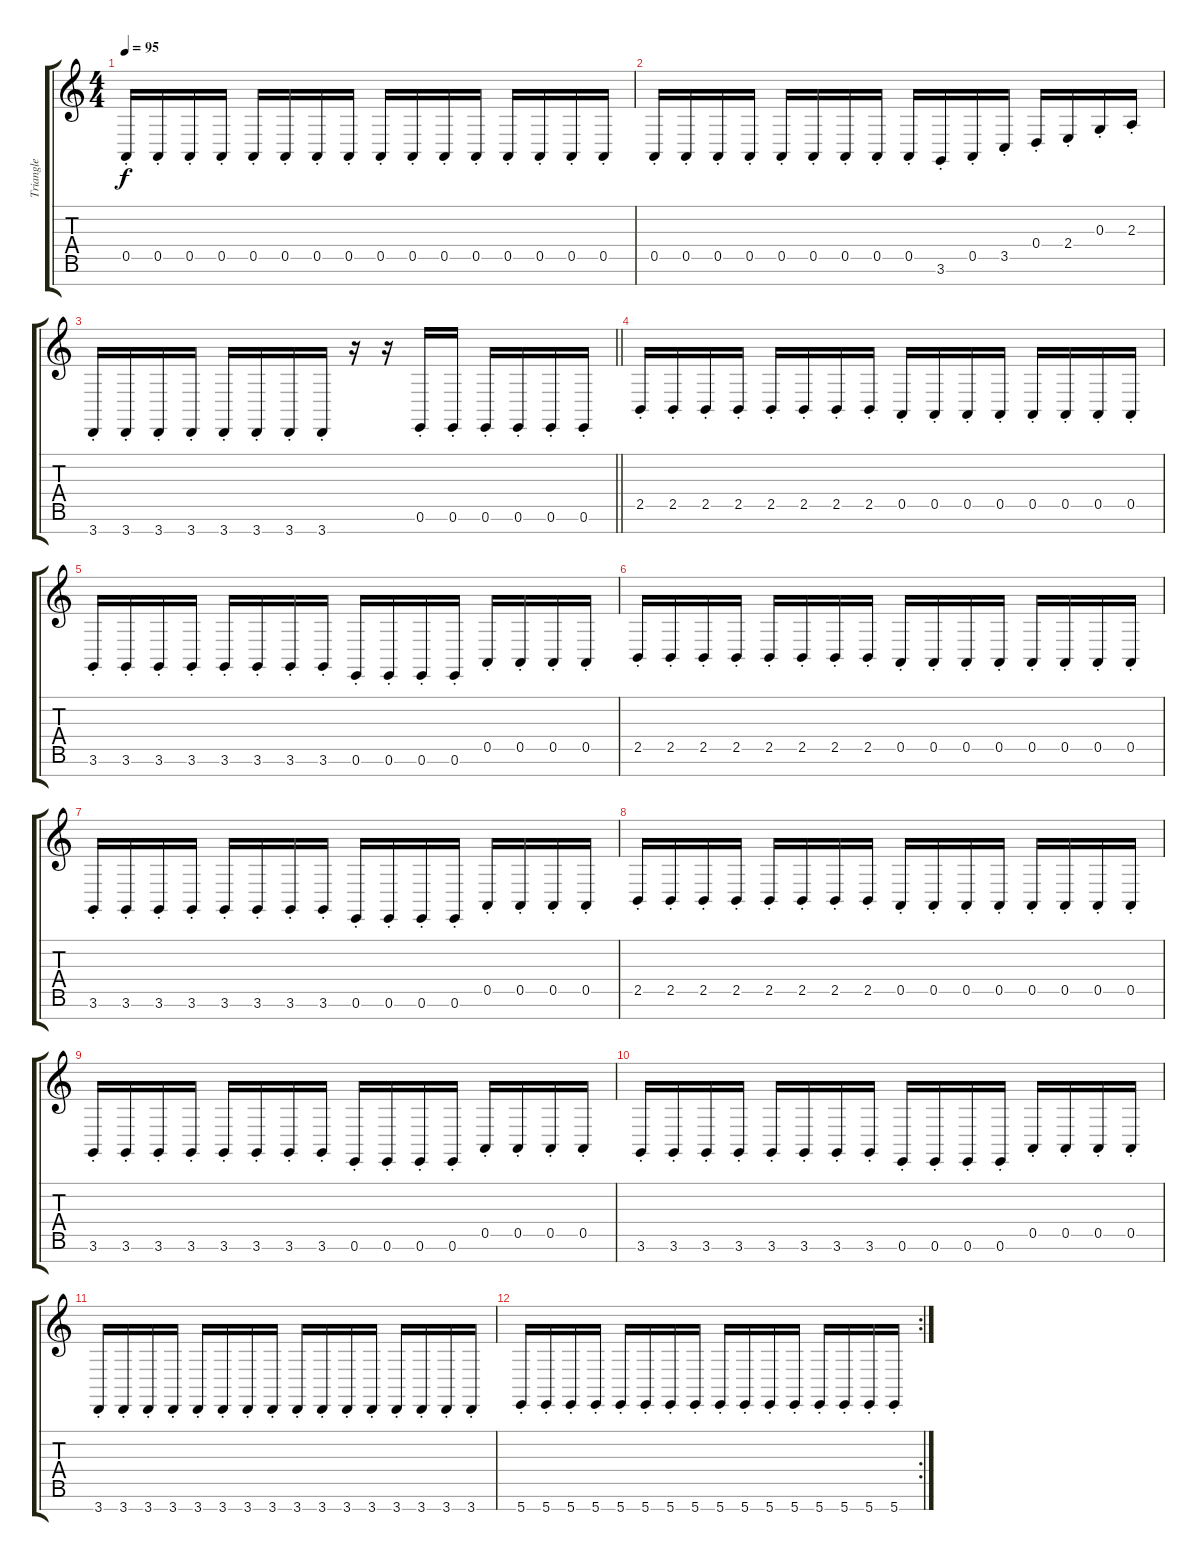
\track ("Triangle" "Triangle") {instrument lead1square}
\staff {score tabs}
\tuning (E4 B3 G3 D3 A2 E2 B1) {hide}
\ts (4 4)
\tempo 95
\clef g2
\ks c
0.5{st}.16{dy f} 0.5{st}.16 0.5{st}.16 0.5{st}.16 0.5{st}.16 0.5{st}.16 0.5{st}.16 0.5{st}.16 0.5{st}.16 0.5{st}.16 0.5{st}.16 0.5{st}.16 0.5{st}.16 0.5{st}.16 0.5{st}.16 0.5{st}.16 |
0.5{st}.16 0.5{st}.16 0.5{st}.16 0.5{st}.16 0.5{st}.16 0.5{st}.16 0.5{st}.16 0.5{st}.16 0.5{st}.16 3.6{st}.16 0.5{st}.16 3.5{st}.16 0.4{st}.16 2.4{st}.16 0.3{st}.16 2.3{st}.16 |
\barLineRight lightlight
3.7{st}.16 3.7{st}.16 3.7{st}.16 3.7{st}.16 3.7{st}.16 3.7{st}.16 3.7{st}.16 3.7{st}.16 r.16 r.16 0.6{st}.16 0.6{st}.16 0.6{st}.16 0.6{st}.16 0.6{st}.16 0.6{st}.16 |
2.5{st}.16 2.5{st}.16 2.5{st}.16 2.5{st}.16 2.5{st}.16 2.5{st}.16 2.5{st}.16 2.5{st}.16 0.5{st}.16 0.5{st}.16 0.5{st}.16 0.5{st}.16 0.5{st}.16 0.5{st}.16 0.5{st}.16 0.5{st}.16 |
3.6{st}.16 3.6{st}.16 3.6{st}.16 3.6{st}.16 3.6{st}.16 3.6{st}.16 3.6{st}.16 3.6{st}.16 0.6{st}.16 0.6{st}.16 0.6{st}.16 0.6{st}.16 0.5{st}.16 0.5{st}.16 0.5{st}.16 0.5{st}.16 |
2.5{st}.16 2.5{st}.16 2.5{st}.16 2.5{st}.16 2.5{st}.16 2.5{st}.16 2.5{st}.16 2.5{st}.16 0.5{st}.16 0.5{st}.16 0.5{st}.16 0.5{st}.16 0.5{st}.16 0.5{st}.16 0.5{st}.16 0.5{st}.16 |
3.6{st}.16 3.6{st}.16 3.6{st}.16 3.6{st}.16 3.6{st}.16 3.6{st}.16 3.6{st}.16 3.6{st}.16 0.6{st}.16 0.6{st}.16 0.6{st}.16 0.6{st}.16 0.5{st}.16 0.5{st}.16 0.5{st}.16 0.5{st}.16 |
2.5{st}.16 2.5{st}.16 2.5{st}.16 2.5{st}.16 2.5{st}.16 2.5{st}.16 2.5{st}.16 2.5{st}.16 0.5{st}.16 0.5{st}.16 0.5{st}.16 0.5{st}.16 0.5{st}.16 0.5{st}.16 0.5{st}.16 0.5{st}.16 |
3.6{st}.16 3.6{st}.16 3.6{st}.16 3.6{st}.16 3.6{st}.16 3.6{st}.16 3.6{st}.16 3.6{st}.16 0.6{st}.16 0.6{st}.16 0.6{st}.16 0.6{st}.16 0.5{st}.16 0.5{st}.16 0.5{st}.16 0.5{st}.16 |
3.6{st}.16 3.6{st}.16 3.6{st}.16 3.6{st}.16 3.6{st}.16 3.6{st}.16 3.6{st}.16 3.6{st}.16 0.6{st}.16 0.6{st}.16 0.6{st}.16 0.6{st}.16 0.5{st}.16 0.5{st}.16 0.5{st}.16 0.5{st}.16 |
3.7{st}.16 3.7{st}.16 3.7{st}.16 3.7{st}.16 3.7{st}.16 3.7{st}.16 3.7{st}.16 3.7{st}.16 3.7{st}.16 3.7{st}.16 3.7{st}.16 3.7{st}.16 3.7{st}.16 3.7{st}.16 3.7{st}.16 3.7{st}.16 |
\rc 2
5.7{st}.16 5.7{st}.16 5.7{st}.16 5.7{st}.16 5.7{st}.16 5.7{st}.16 5.7{st}.16 5.7{st}.16 5.7{st}.16 5.7{st}.16 5.7{st}.16 5.7{st}.16 5.7{st}.16 5.7{st}.16 5.7{st}.16 5.7{st}.16
